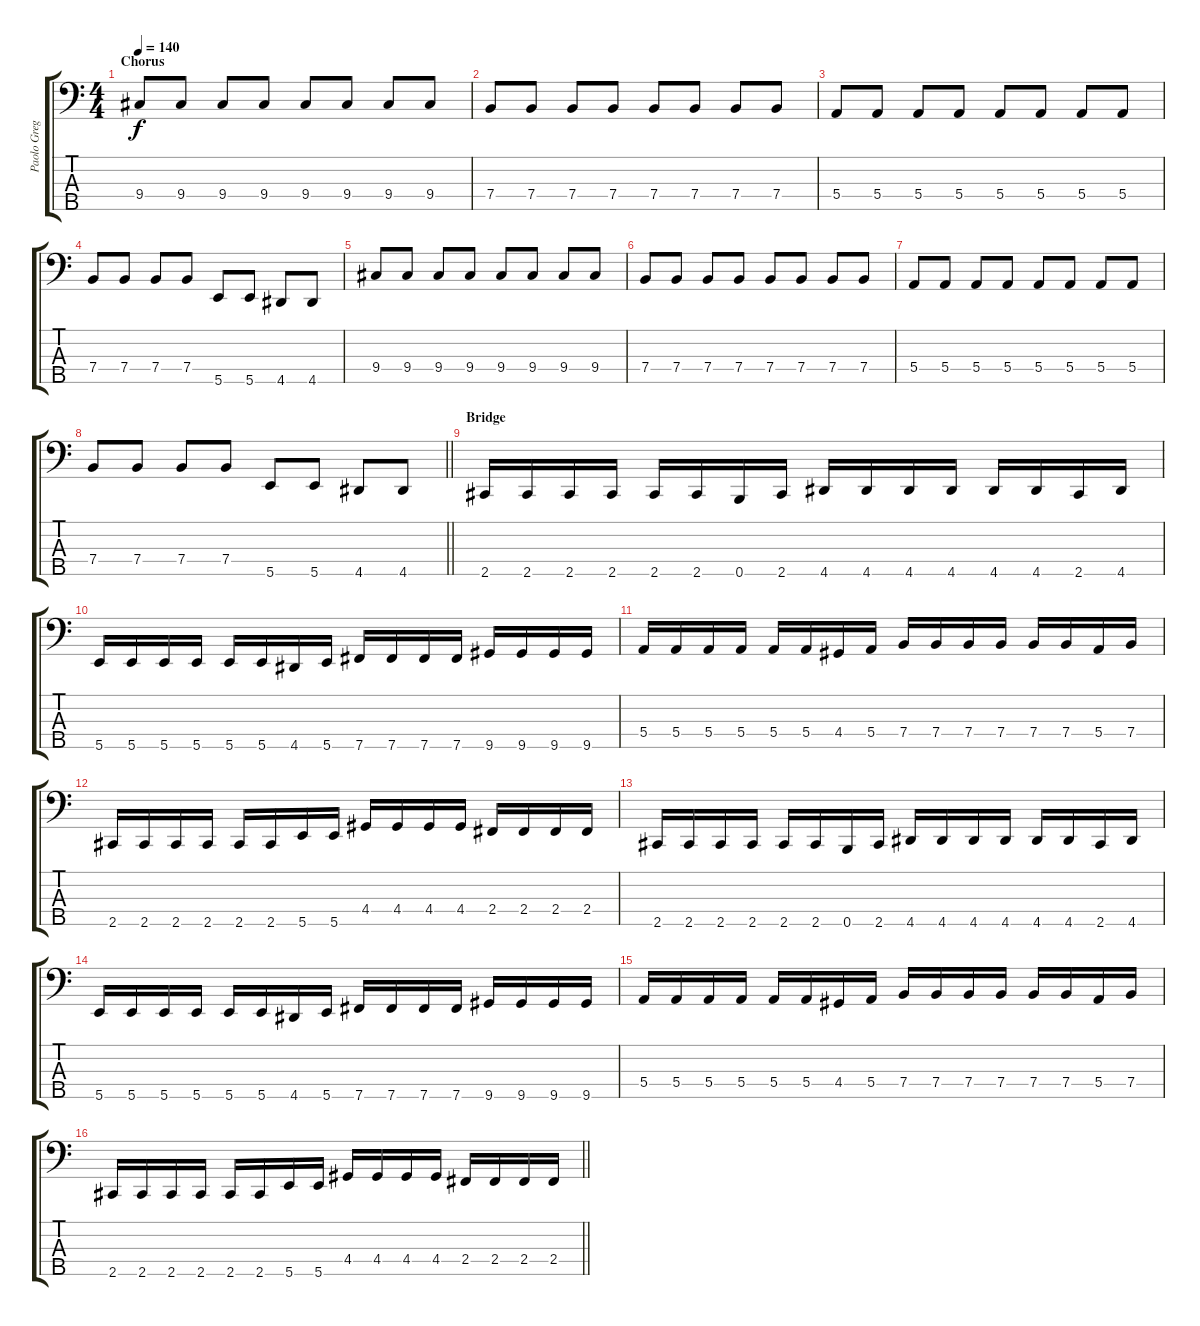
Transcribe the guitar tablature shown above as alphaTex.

\track ("Paolo Gregoletto" "Paolo Greg") {instrument electricbassfinger}
\staff {score tabs}
\tuning (G2 D2 A1 E1 B0) {hide}
\ts (4 4)
\section ("" "Chorus")
\tempo 140
\clef f4
\ks c
9.4.8{dy f} 9.4.8 9.4.8 9.4.8 9.4.8 9.4.8 9.4.8 9.4.8 |
7.4.8 7.4.8 7.4.8 7.4.8 7.4.8 7.4.8 7.4.8 7.4.8 |
5.4.8 5.4.8 5.4.8 5.4.8 5.4.8 5.4.8 5.4.8 5.4.8 |
7.4.8 7.4.8 7.4.8 7.4.8 5.5.8 5.5.8 4.5.8 4.5.8 |
9.4.8 9.4.8 9.4.8 9.4.8 9.4.8 9.4.8 9.4.8 9.4.8 |
7.4.8 7.4.8 7.4.8 7.4.8 7.4.8 7.4.8 7.4.8 7.4.8 |
5.4.8 5.4.8 5.4.8 5.4.8 5.4.8 5.4.8 5.4.8 5.4.8 |
\barLineRight lightlight
7.4.8 7.4.8 7.4.8 7.4.8 5.5.8 5.5.8 4.5.8 4.5.8 |
\section ("" "Bridge")
2.5.16 2.5.16 2.5.16 2.5.16 2.5.16 2.5.16 0.5.16 2.5.16 4.5.16 4.5.16 4.5.16 4.5.16 4.5.16 4.5.16 2.5.16 4.5.16 |
5.5.16 5.5.16 5.5.16 5.5.16 5.5.16 5.5.16 4.5.16 5.5.16 7.5.16 7.5.16 7.5.16 7.5.16 9.5.16 9.5.16 9.5.16 9.5.16 |
5.4.16 5.4.16 5.4.16 5.4.16 5.4.16 5.4.16 4.4.16 5.4.16 7.4.16 7.4.16 7.4.16 7.4.16 7.4.16 7.4.16 5.4.16 7.4.16 |
2.5.16 2.5.16 2.5.16 2.5.16 2.5.16 2.5.16 5.5.16 5.5.16 4.4.16 4.4.16 4.4.16 4.4.16 2.4.16 2.4.16 2.4.16 2.4.16 |
2.5.16 2.5.16 2.5.16 2.5.16 2.5.16 2.5.16 0.5.16 2.5.16 4.5.16 4.5.16 4.5.16 4.5.16 4.5.16 4.5.16 2.5.16 4.5.16 |
5.5.16 5.5.16 5.5.16 5.5.16 5.5.16 5.5.16 4.5.16 5.5.16 7.5.16 7.5.16 7.5.16 7.5.16 9.5.16 9.5.16 9.5.16 9.5.16 |
5.4.16 5.4.16 5.4.16 5.4.16 5.4.16 5.4.16 4.4.16 5.4.16 7.4.16 7.4.16 7.4.16 7.4.16 7.4.16 7.4.16 5.4.16 7.4.16 |
\barLineRight lightlight
2.5.16 2.5.16 2.5.16 2.5.16 2.5.16 2.5.16 5.5.16 5.5.16 4.4.16 4.4.16 4.4.16 4.4.16 2.4.16 2.4.16 2.4.16 2.4.16
